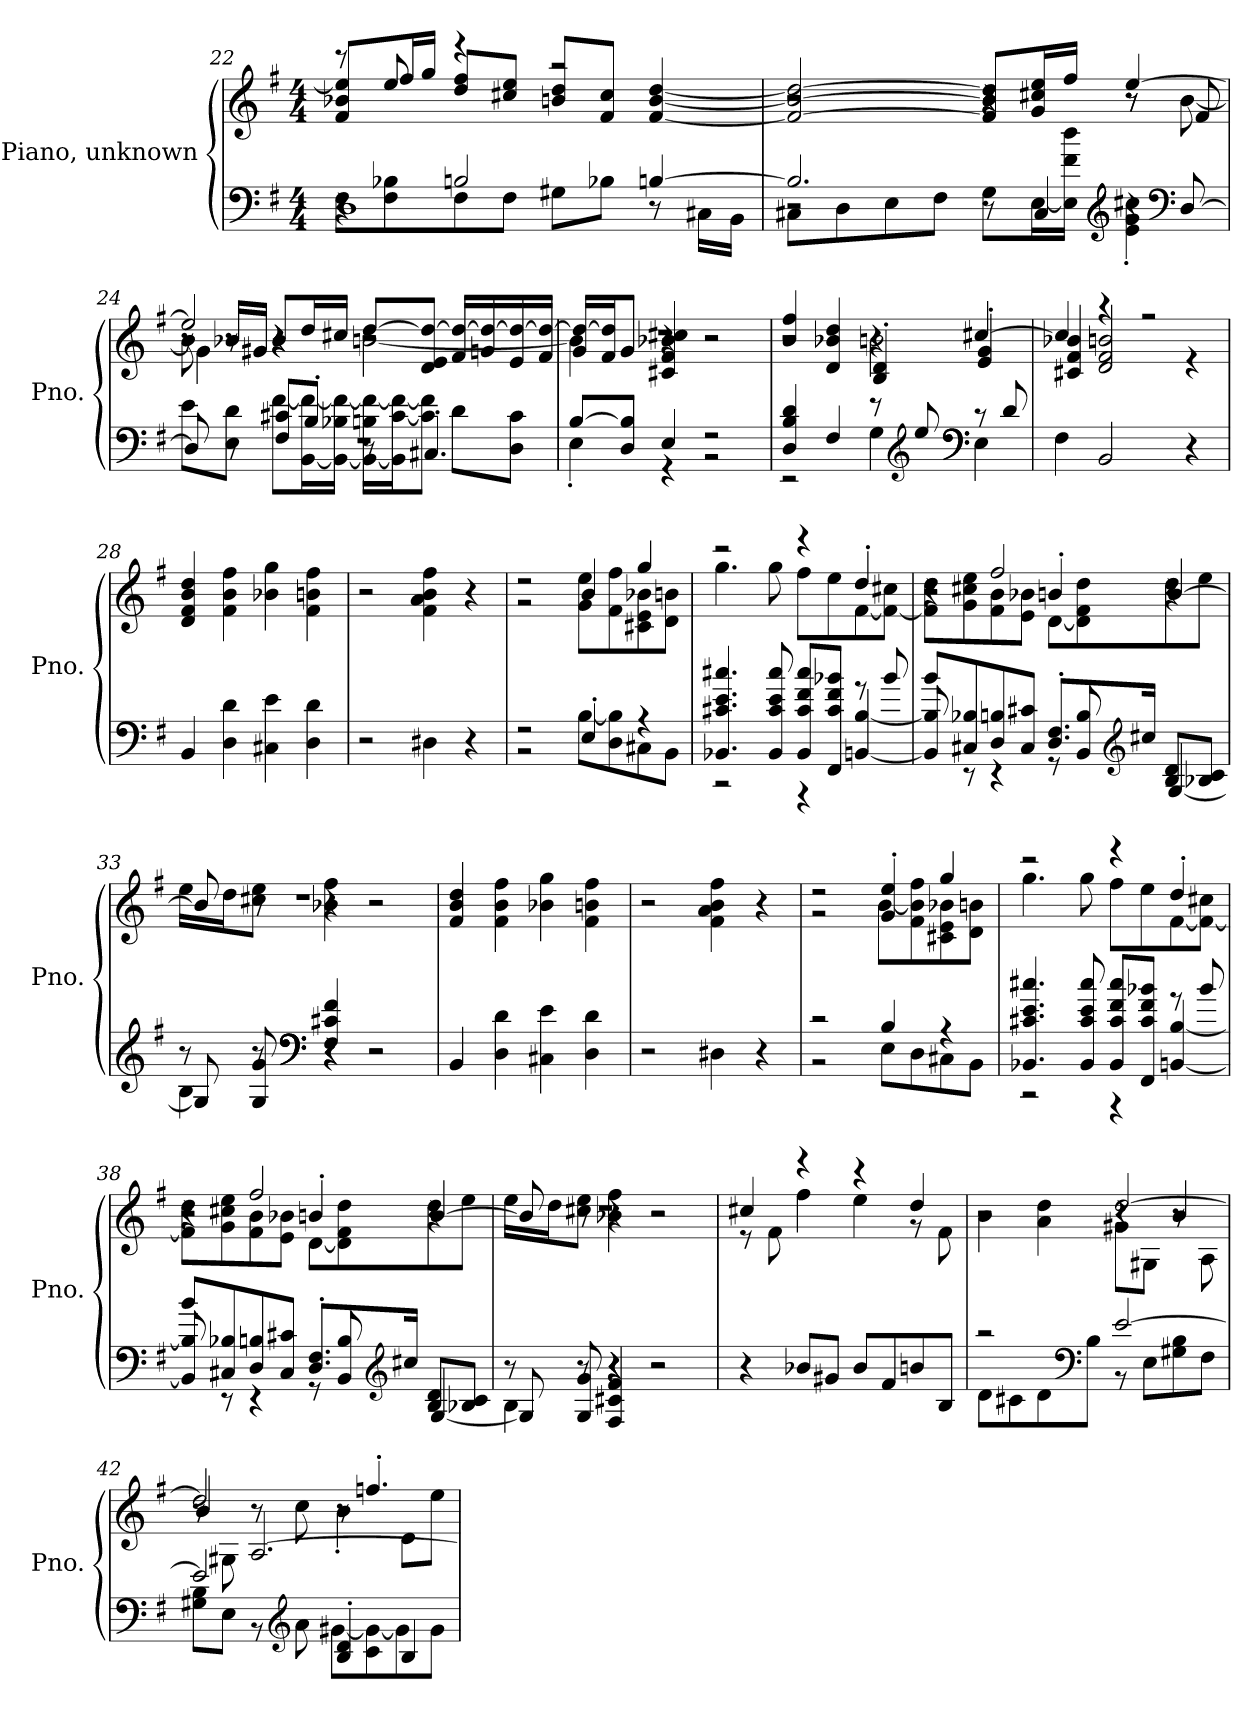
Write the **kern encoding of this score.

**kern	**kern
*part1	*part1
*staff2	*staff1
*I"Piano, unknown	*
*I'Pno.	*
*clefF4	*clefG2
*k[f#]	*k[f#]
*M4/4	*M4/4
=22	=22
*^	*^
*	*^	*	*
4r	8F#\L	1D	8r	8f#/ 8b-X/ 8ee/]L
.	8F#\ 8B-X\	.	8ee/	16ff#/L
.	.	.	.	16gg/JJ
2Bn/	8F#\	.	4r	8dd/ 8ff#/L
.	8F#\J	.	.	8cc#X/ 8ee/J
.	8G#X\L	.	2r	8bn/ 8dd/L
.	8B-X\J	.	.	8f#/ 8cc#/J
[4Bn/	8r	.	.	[4f#/ [4b/ [4dd/
.	16C#X\LL	.	.	.
.	16BB\JJ	.	.	.
!!LO:LB:g=z
=23	=23	=23	=23	=23
*	*	*	*	*^
2.B/]	8C#X\L	2r	2r	2r	2f#/_ 2b/_ 2dd/_
.	8D\	.	.	.	.
.	8E\	.	.	.	.
.	8F#\J	.	.	.	.
.	8G\L	8r	4r	4r	8f#/] 8b/] 8dd/]L
.	[16E\L	4C#/	.	.	16g/ 16cc#X/ 16ee/L
.	16E\] 16f#\ 16dd\JJ	.	.	.	16ff#/JJ
*clefG2	*	*	*	*	*
4r	4e\' 4g\' 4cc#X\'	.	[4ee/	8r	8r
*clefF4	*	*	*	*	*
.	.	[8D/	.	[8b\	8f#/
=24	=24	=24	=24	=24	=24
*	*	*	*	*	*^
1r	8e\L	8D/]	2ee/]	8b\]	8r	4g\
.	8E\ 8d\J	8r	.	8r	16b-X/LL	.
.	.	.	.	.	16g#X/JJ	.
.	[8f#\L	8F#/ 8c#X/L	.	4r	8b-/L	4r
.	[16BB\ 16f#\_L	8B'/J	.	.	16dd/L	.
.	16BB\_ 16B-X\ 16f#\_JJ	.	.	.	16cc#X/JJ	.
.	16BB\_ 16Bn\ 16f#\_LL	8r	2r	[2bn\	[8dd/L	2r
.	16BB\] [16c#\ 16f#\_J	.	.	.	.	.
.	8c#\] 8f#\]J	4.C#X'/	.	.	8d/ 8e/ 8dd/_J	.
.	8d\L	.	.	.	16f#/ 16dd/_LL	.
.	.	.	.	.	16gn/ 16dd/_	.
.	8D\ 8c#\J	.	.	.	16e/ 16dd/_	.
.	.	.	.	.	16f#/ 16dd/_JJ	.
*	*v	*v	*	*	*	*
*	*	*	*	*v	*v
!!LO:LB:g=z
=25	=25	=25	=25	=25
[8B/L	4E'\	1r	4b\]	16g/ 16dd/_LL
.	.	.	.	16f#/ 16dd/]J
8D/ 8B/]J	.	.	.	8g/J
4E/	4r	.	4r	4c#X/ 4f#/ 4b-X/ 4cc#X/
2r	2r	.	2r	2r
=26	=26	=26	=26	=26
4D/ 4B/ 4d/	2r	2r	2r	4b/ 4ff#/
4F#/	.	.	.	4d/ 4b-X/ 4dd/
8r	4G\	4r	2bn\	4B/' 4d/'
*clefG2	*	*	*	*
8ee/	.	.	.	.
*clefF4	*	*	*	*
8r	4E\	[4cc#X/	.	4e/' 4g/'
8d/	.	.	.	.
*v	*v	*	*	*
*	*	*v	*v
=27	=27	=27
4F#\	4cc#/]	4c#X/ 4f#/ 4b-X/
2BB/	4r	2d/ 2f#/ 2bn/
.	2r	.
4r	.	4r
*	*v	*v
=28	=28
4BB/	4d/ 4f#/ 4b/ 4dd/
4D\ 4d\	4f#\ 4b\ 4ff#\
4C#X\ 4e\	4b-X\ 4gg\
4D\ 4d\	4f#\ 4bn\ 4ff#\
=29	=29
2r	2r
4D#X\	4f#\ 4a\ 4b\ 4ff#\
4r	4r
!!LO:LB:g=z
=30	=30
*^	*^
2r	2r	2r	2r
4E'/	[8B\L	4b/	8g\ 8ee\L
.	8D\ 8B\]	.	8f#\ 8ff#\
4r	8C#X\	4gg/	8c#X\ 8e\ 8b-X\
.	8BB\J	.	8d\ 8bn\J
=31	=31	=31	=31
4.BB-X/ 4.c#X/ 4.e/ 4.cc#X/	2r	2r	4.gg\
8BB-/ 8c#/ 8e/ 8cc#/	.	.	8gg\
8BB-/ 8c#/ 8f#/ 8cc#/L	4r	4r	8ff#\L
8FF#/ 8c#/ 8f#/ 8b-X/J	.	.	8ee\
8r	[4BBn/ [4B/	4dd'/	[8f#\
8b-/	.	.	8f#\_ 8cc#X\J
=32	=32	=32	=32
*	*	*	*^
8b/L	8BB/] 8B/]	4r	8f#\] 8dd\L	2r
8C#X/ 8B-X/	8r	.	8g\ 8cc#X\ 8ee\	.
8D/ 8Bn/	4r	2ff#/	8f#\ 8b\	.
8C#/ 8c#X/J	.	.	8e\ 8b-X\J	.
8.D/' 8.F#/'L	8r	.	[8d\L	4bn'/
.	8BB/ 8B/	.	8d\] 8f#\ 8dd\	.
*clefG2	*	*	*	*
16cc#X/Jk	.	.	.	.
8B/ 8d/L	[4G/	4r	8dd\	[4b/
8B-X/ 8c#/J	.	.	8ee\J	.
!!LO:LB:g=z	!!	!!
=33	=33	=33	=33	=33
*	*^	*	*	*
8r	4B\	8G/]	1r	16ee\LL	8b/]
.	.	.	.	16dd\J	.
8G/ 8g/	.	8r	.	8cc#X\ 8ee\J	8r
*clefF4	*	*	*	*	*
4F#/ 4c#X/ 4f#/	4r	4r	.	4b-X\ 4ff#\	4r
2r	2r	2r	.	2r	2r
*v	*v	*v	*	*	*
*	*v	*v	*v
=34	=34
4BB/	4f#/ 4b/ 4dd/
4D\ 4d\	4f#\ 4b\ 4ff#\
4C#X\ 4e\	4b-X\ 4gg\
4D\ 4d\	4f#\ 4bn\ 4ff#\
=35	=35
2r	2r
4D#X\	4f#\ 4a\ 4b\ 4ff#\
4r	4r
=36	=36
*^	*^
2r	2r	2r	2r
4B/	8E\L	4g/' 4ee/'	[8b\L
.	8D\	.	8f#\ 8b\] 8ff#\
4r	8C#X\	4gg/	8c#X\ 8e\ 8b-X\
.	8BB\J	.	8d\ 8bn\J
=37	=37	=37	=37
4.BB-X/ 4.c#X/ 4.e/ 4.cc#X/	2r	2r	4.gg\
8BB-/ 8c#/ 8e/ 8cc#/	.	.	8gg\
8BB-/ 8c#/ 8f#/ 8cc#/L	4r	4r	8ff#\L
8FF#/ 8c#/ 8f#/ 8b-X/J	.	.	8ee\
8r	[4BBn/ [4B/	4dd'/	[8f#\
8b-/	.	.	8f#\_ 8cc#X\J
!!LO:LB:g=z
=38	=38	=38	=38
*	*	*	*^
8b/L	8BB/] 8B/]	4r	8f#\] 8dd\L	2r
8C#X/ 8B-X/	8r	.	8g\ 8cc#X\ 8ee\	.
8D/ 8Bn/	4r	2ff#/	8f#\ 8b\	.
8C#/ 8c#X/J	.	.	8e\ 8b-X\J	.
8.D/' 8.F#/'L	8r	.	[8d\L	4bn'/
.	8BB/ 8B/	.	8d\] 8f#\ 8dd\	.
*clefG2	*	*	*	*
16cc#X/Jk	.	.	.	.
8B/ 8d/L	[4G/	4r	8dd\	[4b/
8B-X/ 8c#/J	.	.	8ee\J	.
=39	=39	=39	=39	=39
*	*^	*	*	*
8r	4B\	8G/]	1r	16ee\LL	8b/]
.	.	.	.	16dd\J	.
8G/ 8g/	.	8r	.	8cc#X\ 8ee\J	8r
4F#/ 4c#X/ 4f#/	4r	4r	.	4b-X\ 4ff#\	4r
2r	2r	2r	.	2r	2r
*v	*v	*v	*	*	*
*	*	*v	*v
=40	=40	=40
4r	4cc#X/	8r
.	.	8f#\
8b-X/L	4r	4ff#\
8g#X/J	.	.
8b-/L	4r	4ee\
8f#/	.	.
8bn/	4dd/	8r
8B/J	.	8f#\
!!LO:PB:g=z
=41	=41	=41
*^	*	*^
2r	8d\L	2r	4b\	2r
.	8c#X\	.	.	.
.	8d\	.	4a\ 4dd\	.
*clefF4	*	*	*	*
.	8B\J	.	.	.
[2e/	8r	[2dd/	8g#X\L	4r
.	8E\L	.	8G#X\J	.
.	8G#X\ 8B\	.	8r	4b/
.	8F#\J	.	8A\	.
=42	=42	=42	=42	=42
2e/]	8G#X\ 8B\L	2dd/]	8r	4b/
.	8E\J	.	8G#X\	.
.	8r	.	8r	[2.A/
*clefG2	*	*	*	*
.	8a\	.	8cc\	.
4B/' 4d/'	[8g#X\L	8r	4b'\	.
.	8c\ 8g#\_	4.ffn'/	.	.
4B/	8g#\]	.	8d\L	.
.	8g#\J	.	8ee\J	.
*v	*v	*	*	*
*	*v	*v	*v
=	=
*-	*-
